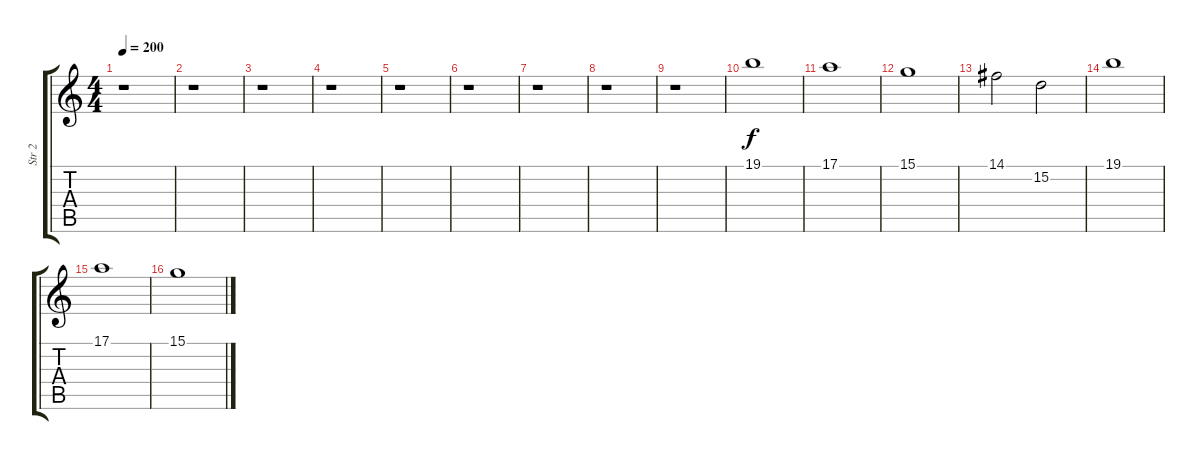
\track ("Str 2" "Str 2") {instrument stringensemble1}
\staff {score tabs}
\tuning (E4 B3 G3 D3 A2 E2) {hide}
\ts (4 4)
\tempo 200
\clef g2
\ks c
r.1{dy f} |
r.1 |
r.1 |
r.1 |
r.1 |
r.1 |
r.1 |
r.1 |
r.1 |
19.1.1 |
17.1.1 |
15.1.1 |
14.1.2 15.2.2 |
19.1.1 |
17.1.1 |
15.1.1
